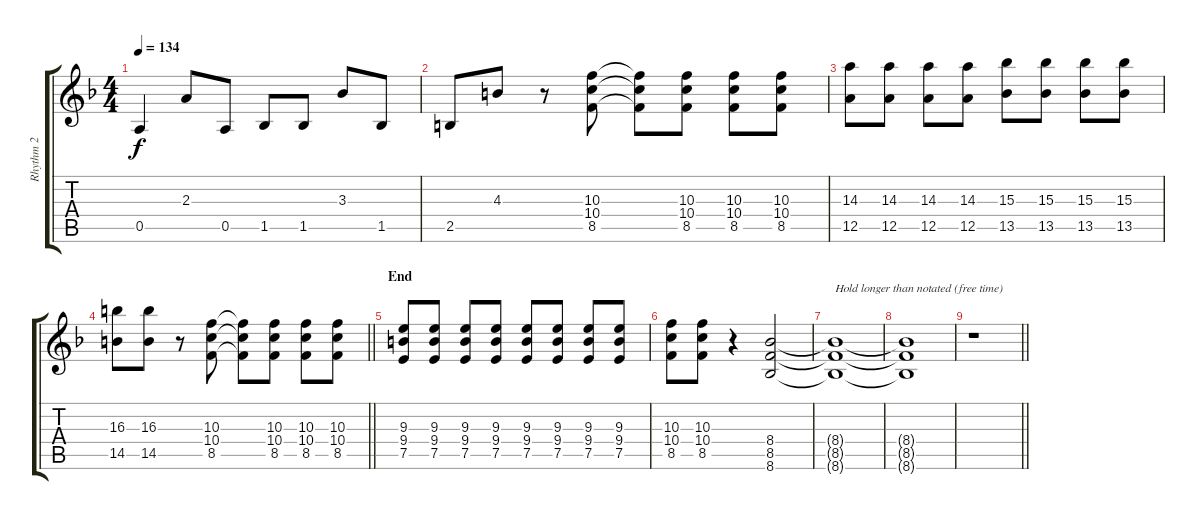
\track ("Rhythm 2" "Rhythm 2") {instrument overdrivenguitar}
\staff {score tabs}
\tuning (E4 B3 G3 D3 A2 D2) {hide}
\ts (4 4)
\tempo 134
\clef g2
\ks f
0.5.4{dy f} 2.3.8 0.5.8 1.5.8 1.5.8 3.3.8 1.5.8 |
2.5.8 4.3.8 r.8 (10.3 10.4 8.5).8 (10.3{t} 10.4{t} 8.5{t}).8 (10.3 10.4 8.5).8 (10.3 10.4 8.5).8 (10.3 10.4 8.5).8 |
(14.3 12.5).8 (14.3 12.5).8 (14.3 12.5).8 (14.3 12.5).8 (15.3 13.5).8 (15.3 13.5).8 (15.3 13.5).8 (15.3 13.5).8 |
\barLineRight lightlight
(16.3 14.5).8 (16.3 14.5).8 r.8 (10.3 10.4 8.5).8 (10.3{t} 10.4{t} 8.5{t}).8 (10.3 10.4 8.5).8 (10.3 10.4 8.5).8 (10.3 10.4 8.5).8 |
\section ("" "End")
(9.3 9.4 7.5).8 (9.3 9.4 7.5).8 (9.3 9.4 7.5).8 (9.3 9.4 7.5).8 (9.3 9.4 7.5).8 (9.3 9.4 7.5).8 (9.3 9.4 7.5).8 (9.3 9.4 7.5).8 |
(10.3 10.4 8.5).8 (10.3 10.4 8.5).8 r.4 (8.4 8.5 8.6).2 |
(8.4{t} 8.5{t} 8.6{t}).1{txt "Hold longer than notated (free time)"} |
(8.4{t} 8.5{t} 8.6{t}).1 |
\barLineRight lightlight
r.1
